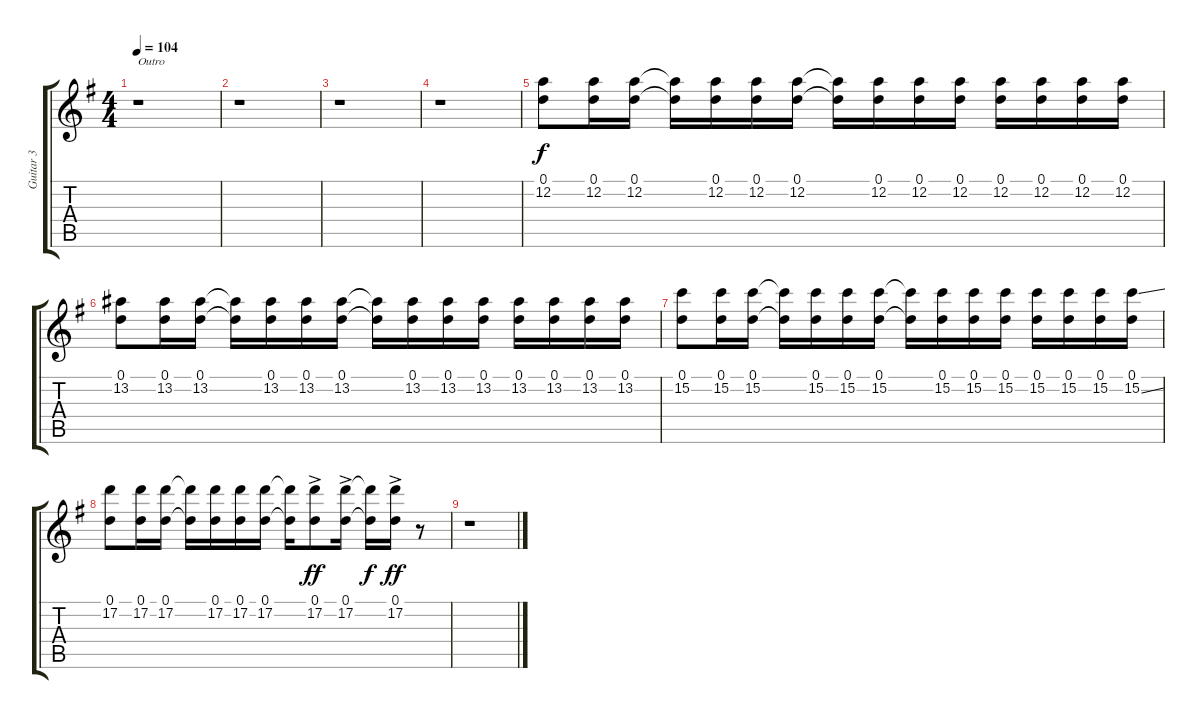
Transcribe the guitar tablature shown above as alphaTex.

\track ("Guitar 3" "Guitar 3") {instrument distortionguitar}
\staff {score tabs}
\tuning (D4 A3 F3 C3 G2 C2) {hide}
\ts (4 4)
\tempo 104
\clef g2
\ks g
r.1{txt "Outro" dy f} |
r.1 |
r.1 |
r.1 |
(0.1 12.2).8 (0.1 12.2).16 (0.1 12.2).16 (0.1{t} 12.2{t}).16 (0.1 12.2).16 (0.1 12.2).16 (0.1 12.2).16 (0.1{t} 12.2{t}).16 (0.1 12.2).16 (0.1 12.2).16 (0.1 12.2).16 (0.1 12.2).16 (0.1 12.2).16 (0.1 12.2).16 (0.1 12.2).16 |
(0.1 13.2).8 (0.1 13.2).16 (0.1 13.2).16 (0.1{t} 13.2{t}).16 (0.1 13.2).16 (0.1 13.2).16 (0.1 13.2).16 (0.1{t} 13.2{t}).16 (0.1 13.2).16 (0.1 13.2).16 (0.1 13.2).16 (0.1 13.2).16 (0.1 13.2).16 (0.1 13.2).16 (0.1 13.2).16 |
(0.1 15.2).8 (0.1 15.2).16 (0.1 15.2).16 (0.1{t} 15.2{t}).16 (0.1 15.2).16 (0.1 15.2).16 (0.1 15.2).16 (0.1{t} 15.2{t}).16 (0.1 15.2).16 (0.1 15.2).16 (0.1 15.2).16 (0.1 15.2).16 (0.1 15.2).16 (0.1 15.2).16 (0.1 15.2{ss}).16 |
(0.1 17.2).8 (0.1 17.2).16 (0.1 17.2).16 (0.1{t} 17.2{t}).16 (0.1 17.2).16 (0.1 17.2).16 (0.1 17.2).16 (0.1{t} 17.2{t}).16 (0.1{ac} 17.2{ac}).8{dy ff} (0.1{ac} 17.2{ac}).16 (0.1{t} 17.2{t}).16{dy f} (0.1{ac} 17.2{ac}).16{dy ff} r.8 |
r.1
